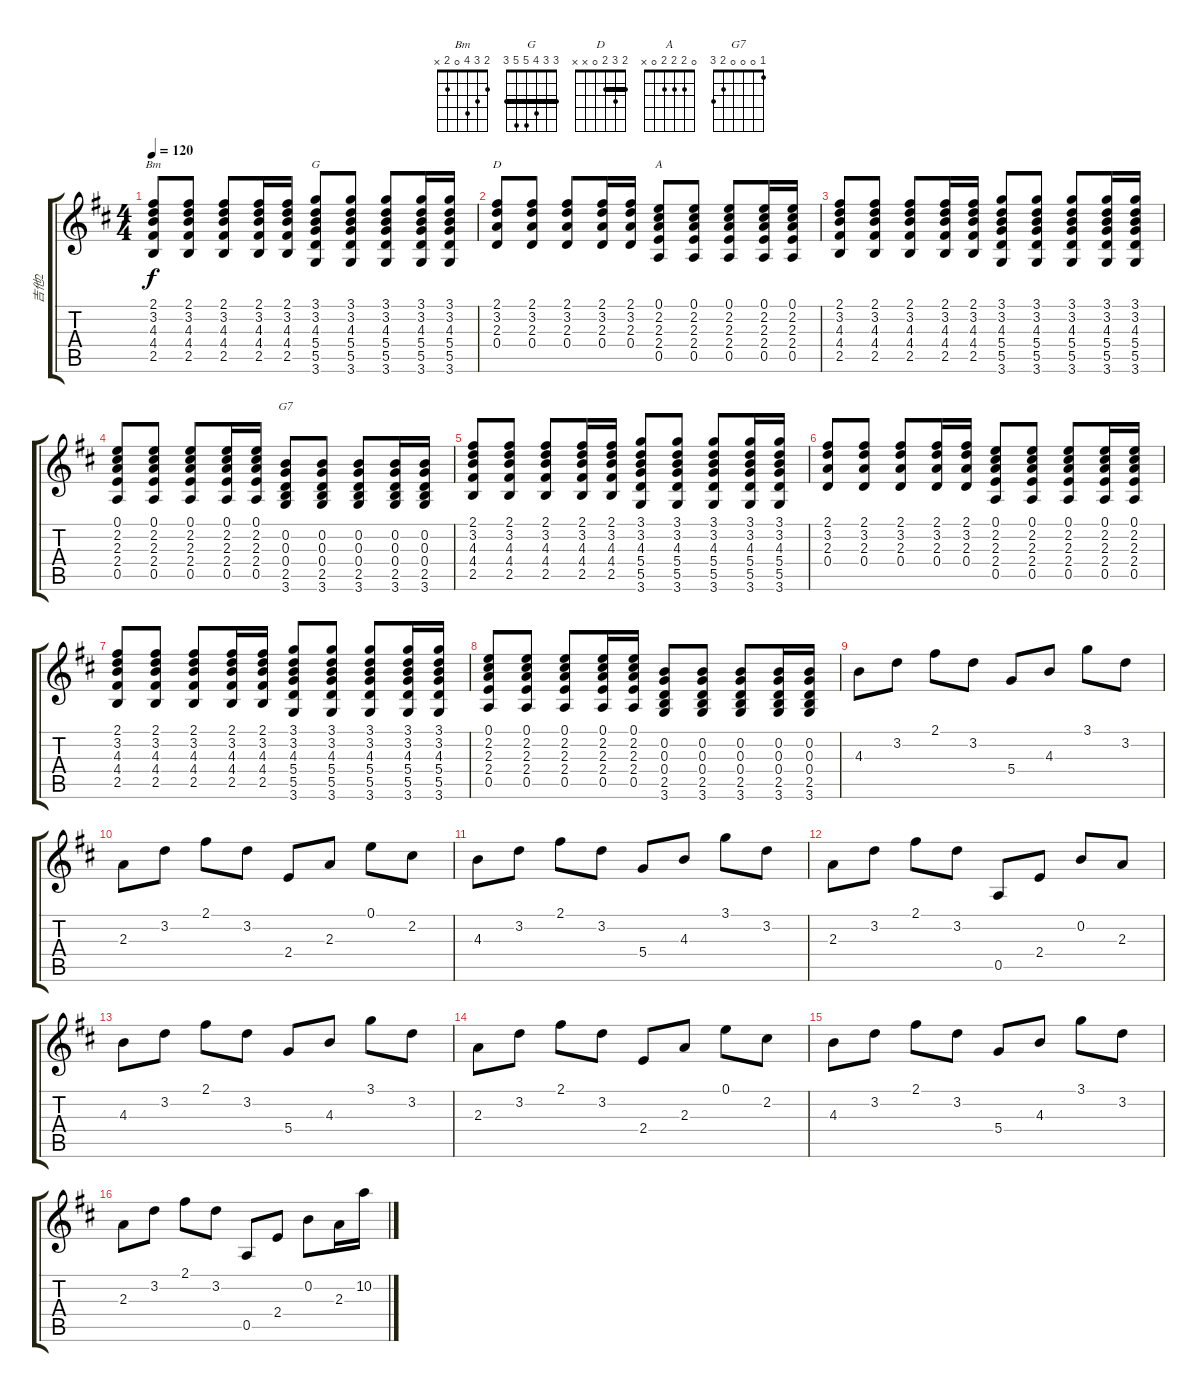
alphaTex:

\track ("吉他2" "吉他2") {instrument acousticguitarsteel}
\staff {score tabs}
\tuning (E4 B3 G3 D3 A2 E2) {hide}
\chord ("Bm" 2 3 4 0 2 x)
\chord ("G" 3 3 4 5 5 3) {barre 3}
\chord ("D" 2 3 2 0 x x) {barre 2}
\chord ("A" 0 2 2 2 0 x)
\chord ("G7" 1 0 0 0 2 3)
\ts (4 4)
\tempo 120
\clef g2
\ks d
(2.1 3.2 4.3 4.4 2.5).8{ch "Bm" dy f} (2.1 3.2 4.3 4.4 2.5).8 (2.1 3.2 4.3 4.4 2.5).8 (2.1 3.2 4.3 4.4 2.5).16 (2.1 3.2 4.3 4.4 2.5).16 (3.1 3.2 4.3 5.4 5.5 3.6).8{ch "G"} (3.1 3.2 4.3 5.4 5.5 3.6).8 (3.1 3.2 4.3 5.4 5.5 3.6).8 (3.1 3.2 4.3 5.4 5.5 3.6).16 (3.1 3.2 4.3 5.4 5.5 3.6).16 |
(2.1 3.2 2.3 0.4).8{ch "D"} (2.1 3.2 2.3 0.4).8 (2.1 3.2 2.3 0.4).8 (2.1 3.2 2.3 0.4).16 (2.1 3.2 2.3 0.4).16 (0.1 2.2 2.3 2.4 0.5).8{ch "A"} (0.1 2.2 2.3 2.4 0.5).8 (0.1 2.2 2.3 2.4 0.5).8 (0.1 2.2 2.3 2.4 0.5).16 (0.1 2.2 2.3 2.4 0.5).16 |
(2.1 3.2 4.3 4.4 2.5).8 (2.1 3.2 4.3 4.4 2.5).8 (2.1 3.2 4.3 4.4 2.5).8 (2.1 3.2 4.3 4.4 2.5).16 (2.1 3.2 4.3 4.4 2.5).16 (3.1 3.2 4.3 5.4 5.5 3.6).8 (3.1 3.2 4.3 5.4 5.5 3.6).8 (3.1 3.2 4.3 5.4 5.5 3.6).8 (3.1 3.2 4.3 5.4 5.5 3.6).16 (3.1 3.2 4.3 5.4 5.5 3.6).16 |
(0.1 2.2 2.3 2.4 0.5).8 (0.1 2.2 2.3 2.4 0.5).8 (0.1 2.2 2.3 2.4 0.5).8 (0.1 2.2 2.3 2.4 0.5).16 (0.1 2.2 2.3 2.4 0.5).16 (0.2 0.3 0.4 2.5 3.6).8{ch "G7"} (0.2 0.3 0.4 2.5 3.6).8 (0.2 0.3 0.4 2.5 3.6).8 (0.2 0.3 0.4 2.5 3.6).16 (0.2 0.3 0.4 2.5 3.6).16 |
(2.1 3.2 4.3 4.4 2.5).8 (2.1 3.2 4.3 4.4 2.5).8 (2.1 3.2 4.3 4.4 2.5).8 (2.1 3.2 4.3 4.4 2.5).16 (2.1 3.2 4.3 4.4 2.5).16 (3.1 3.2 4.3 5.4 5.5 3.6).8 (3.1 3.2 4.3 5.4 5.5 3.6).8 (3.1 3.2 4.3 5.4 5.5 3.6).8 (3.1 3.2 4.3 5.4 5.5 3.6).16 (3.1 3.2 4.3 5.4 5.5 3.6).16 |
(2.1 3.2 2.3 0.4).8 (2.1 3.2 2.3 0.4).8 (2.1 3.2 2.3 0.4).8 (2.1 3.2 2.3 0.4).16 (2.1 3.2 2.3 0.4).16 (0.1 2.2 2.3 2.4 0.5).8 (0.1 2.2 2.3 2.4 0.5).8 (0.1 2.2 2.3 2.4 0.5).8 (0.1 2.2 2.3 2.4 0.5).16 (0.1 2.2 2.3 2.4 0.5).16 |
(2.1 3.2 4.3 4.4 2.5).8 (2.1 3.2 4.3 4.4 2.5).8 (2.1 3.2 4.3 4.4 2.5).8 (2.1 3.2 4.3 4.4 2.5).16 (2.1 3.2 4.3 4.4 2.5).16 (3.1 3.2 4.3 5.4 5.5 3.6).8 (3.1 3.2 4.3 5.4 5.5 3.6).8 (3.1 3.2 4.3 5.4 5.5 3.6).8 (3.1 3.2 4.3 5.4 5.5 3.6).16 (3.1 3.2 4.3 5.4 5.5 3.6).16 |
(0.1 2.2 2.3 2.4 0.5).8 (0.1 2.2 2.3 2.4 0.5).8 (0.1 2.2 2.3 2.4 0.5).8 (0.1 2.2 2.3 2.4 0.5).16 (0.1 2.2 2.3 2.4 0.5).16 (0.2 0.3 0.4 2.5 3.6).8 (0.2 0.3 0.4 2.5 3.6).8 (0.2 0.3 0.4 2.5 3.6).8 (0.2 0.3 0.4 2.5 3.6).16 (0.2 0.3 0.4 2.5 3.6).16 |
4.3.8 3.2.8 2.1.8 3.2.8 5.4.8 4.3.8 3.1.8 3.2.8 |
2.3.8 3.2.8 2.1.8 3.2.8 2.4.8 2.3.8 0.1.8 2.2.8 |
4.3.8 3.2.8 2.1.8 3.2.8 5.4.8 4.3.8 3.1.8 3.2.8 |
2.3.8 3.2.8 2.1.8 3.2.8 0.5.8 2.4.8 0.2.8 2.3.8 |
4.3.8 3.2.8 2.1.8 3.2.8 5.4.8 4.3.8 3.1.8 3.2.8 |
2.3.8 3.2.8 2.1.8 3.2.8 2.4.8 2.3.8 0.1.8 2.2.8 |
4.3.8 3.2.8 2.1.8 3.2.8 5.4.8 4.3.8 3.1.8 3.2.8 |
2.3.8 3.2.8 2.1.8 3.2.8 0.5.8 2.4.8 0.2.8 2.3.16 10.2.16
